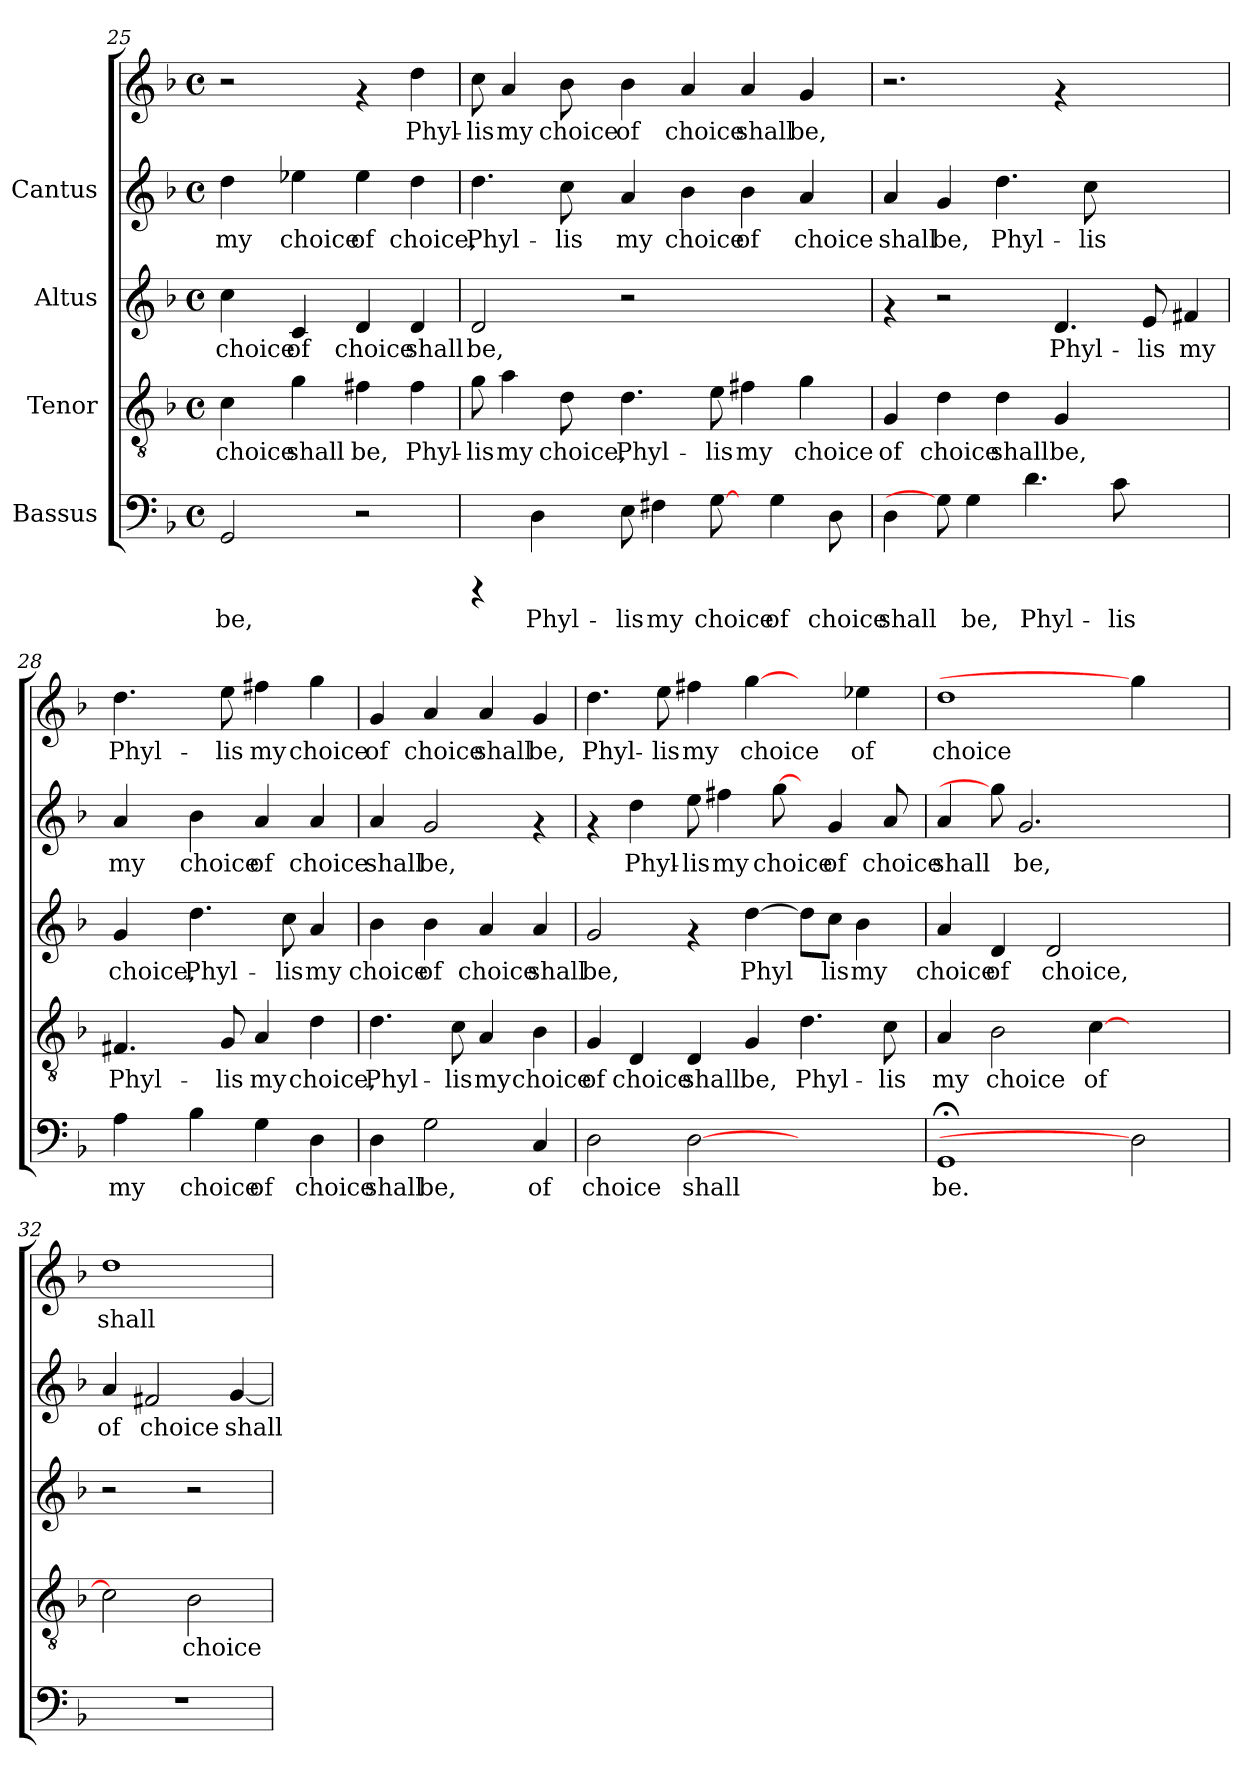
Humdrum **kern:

**kern	**text	**kern	**text	**kern	**text	**kern	**text	**kern	**text
*part4	*part4	*part3	*part3	*part2	*part2	*part1	*part1	*part1	*part1
*staff5	*staff5	*staff4	*staff4	*staff3	*staff3	*staff2	*staff2	*staff1	*staff1
*I"Bassus	*	*I"Tenor	*	*I"Altus	*	*I"Cantus	*	*	*
*clefF4	*	*clefGv2	*	*clefG2	*	*clefG2	*	*clefG2	*
*k[b-]	*	*k[b-]	*	*k[b-]	*	*k[b-]	*	*k[b-]	*
*F:	*	*F:	*	*F:	*	*F:	*	*F:	*
*M4/4	*	*M4/4	*	*M4/4	*	*M4/4	*	*M4/4	*
*met(c)	*	*met(c)	*	*met(c)	*	*met(c)	*	*met(c)	*
=25	=25	=25	=25	=25	=25	=25	=25	=25	=25
!	!LO:LY:b:cj	!	!LO:LY:b:cj	!	!LO:LY:b:cj	!	!LO:LY:b:cj	!	!
2GG/	be,	4c\	choice	4cc\	choice	4dd\	-my	2r	.
!	!	!	!LO:LY:b:cj	!	!LO:LY:b:cj	!	!LO:LY:b:cj	!	!
.	.	4g\	shall	4c/	of	4ee-X\	choice	.	.
!	!	!	!LO:LY:b:cj	!	!LO:LY:b:cj	!	!LO:LY:b:cj	!	!
2r	.	4f#X\	be,	4d/	choice	4ee-\	of	4rf	.
!	!	!	!LO:LY:b:cj	!	!LO:LY:b:cj	!	!LO:LY:b:cj	!	!LO:LY:b:cj
.	.	4f#\	Phyl-	4d/	shall	4dd\	choice,	4dd\	Phyl-
=26	=26	=26	=26	=26	=26	=26	=26	=26	=26
!	!	!	!LO:LY:b:cj	!	!LO:LY:b:cj	!	!LO:LY:b:cj	!	!LO:LY:b:cj
4rCCC	.	8g\	-lis	2d/	be,	4.dd\	Phyl-	8cc\	lis
!	!	!	!LO:LY:b:cj	!	!	!	!	!	!LO:LY:b:cj
.	.	4a\	my	.	.	.	.	4a/	my
!	!LO:LY:b:cj	!	!	!	!	!	!	!	!
4D\	Phyl-	.	.	.	.	.	.	.	.
!	!	!	!LO:LY:b:cj	!	!	!	!LO:LY:b:cj	!	!LO:LY:b:cj
.	.	8d\	choice,	.	.	8cc\	-lis	8b-\	choice
!	!LO:LY:b:cj	!	!LO:LY:b:cj	!	!	!	!LO:LY:b:cj	!	!LO:LY:b:cj
8E\	-lis	4.d\	Phyl-	2r	.	4a/	my	4b-\	of
!	!LO:LY:b:cj	!	!	!	!	!	!	!	!
4F#X\	my	.	.	.	.	.	.	.	.
!	!	!	!	!	!	!	!LO:LY:b:cj	!	!LO:LY:b:cj
.	.	.	.	.	.	4b-\	choice	4a/	choice
!	!LO:LY:b:cj	!	!LO:LY:b:cj	!	!	!	!	!	!
[8G\	choice	8e\	-lis	.	.	.	.	.	.
!	!	!	!LO:LY:b:cj	!	!	!	!LO:LY:b:cj	!	!LO:LY:b:cj
8ryy	.	4f#X\	my	2ryy	.	4b-\	of	4a/	shall
!	!LO:LY:b:cj	!	!	!	!	!	!	!	!
4G\	of	.	.	.	.	.	.	.	.
!	!	!	!LO:LY:b:cj	!	!	!	!LO:LY:b:cj	!	!LO:LY:b:cj
.	.	4g\	choice	.	.	4a/	choice	4g/	be,
!	!LO:LY:b:cj	!	!	!	!	!	!	!	!
8D\	choice	.	.	.	.	.	.	.	.
!!LO:LB:g=z
=27	=27	=27	=27	=27	=27	=27	=27	=27	=27
!	!LO:LY:b:cj	!	!LO:LY:b:cj	!	!	!	!LO:LY:b:cj	!	!
4D\	shall	4G/	of	4rf	.	4a/	shall	2.r	.
!	!	!	!LO:LY:b:cj	!	!	!	!LO:LY:b:cj	!	!
8G\]	.	4d\	choice	2r	.	4g/	be,	.	.
!	!LO:LY:b:cj	!	!	!	!	!	!	!	!
4G\	be,	.	.	.	.	.	.	.	.
!	!	!	!LO:LY:b:cj	!	!	!	!LO:LY:b:cj	!	!
.	.	4d\	shall	.	.	4.dd\	Phyl-	.	.
!	!LO:LY:b:cj	!	!	!	!	!	!	!	!
4.d\	Phyl-	.	.	.	.	.	.	.	.
!	!	!	!LO:LY:b:cj	!	!LO:LY:b:cj	!	!	!	!
.	.	4G/	be,	4.d/	Phyl-	.	.	4rf	.
!	!	!	!	!	!	!	!LO:LY:b:cj	!	!
.	.	.	.	.	.	8cc\	-lis	.	.
!	!LO:LY:b:cj	!	!	!	!	!	!	!	!
8c\	-lis	2ryy	.	.	.	2ryy	.	2ryy	.
!	!	!	!	!	!LO:LY:b:cj	!	!	!	!
4.ryy	.	.	.	8e/	-lis	.	.	.	.
!	!	!	!	!	!LO:LY:b:cj	!	!	!	!
.	.	.	.	4f#X/	my	.	.	.	.
=28	=28	=28	=28	=28	=28	=28	=28	=28	=28
!	!LO:LY:b:cj	!	!LO:LY:b:cj	!	!LO:LY:b:cj	!	!LO:LY:b:cj	!	!LO:LY:b:cj
4A\	my	4.F#X/	Phyl-	4g/	choice,	4a/	my	4.dd\	Phyl-
!	!LO:LY:b:cj	!	!	!	!LO:LY:b:cj	!	!LO:LY:b:cj	!	!
4B-\	choice	.	.	4.dd\	Phyl-	4b-\	choice	.	.
!	!	!	!LO:LY:b:cj	!	!	!	!	!	!LO:LY:b:cj
.	.	8G/	-lis	.	.	.	.	8ee\	-lis
!	!LO:LY:b:cj	!	!LO:LY:b:cj	!	!	!	!LO:LY:b:cj	!	!LO:LY:b:cj
4G\	of	4A/	my	.	.	4a/	of	4ff#X\	my
!	!	!	!	!	!LO:LY:b:cj	!	!	!	!
.	.	.	.	8cc\	-lis	.	.	.	.
!	!LO:LY:b:cj	!	!LO:LY:b:cj	!	!LO:LY:b:cj	!	!LO:LY:b:cj	!	!LO:LY:b:cj
4D\	choice	4d\	choice,	4a/	my	4a/	choice	4gg\	choice
!!LO:LB:g=z
=29	=29	=29	=29	=29	=29	=29	=29	=29	=29
!	!LO:LY:b:cj	!	!LO:LY:b:cj	!	!LO:LY:b:cj	!	!LO:LY:b:cj	!	!LO:LY:b:cj
4D\	shall	4.d\	Phyl-	4b-\	choice	4a/	shall	4g/	of
!	!LO:LY:b:cj	!	!	!	!LO:LY:b:cj	!	!LO:LY:b:cj	!	!LO:LY:b:cj
2G\	be,	.	.	4b-\	of	2g/	be,	4a/	choice
!	!	!	!LO:LY:b:cj	!	!	!	!	!	!
.	.	8c\	-lis	.	.	.	.	.	.
!	!	!	!LO:LY:b:cj	!	!LO:LY:b:cj	!	!	!	!LO:LY:b:cj
.	.	4A/	my	4a/	choice	.	.	4a/	shall
!	!LO:LY:b:cj	!	!LO:LY:b:cj	!	!LO:LY:b:cj	!	!	!	!LO:LY:b:cj
4C/	of	4B-\	choice	4a/	shall	4rf	.	4g/	be,
=30	=30	=30	=30	=30	=30	=30	=30	=30	=30
!	!LO:LY:b:cj	!	!LO:LY:b:cj	!	!LO:LY:b:cj	!	!	!	!LO:LY:b:cj
2D\	choice	4G/	of	2g/	be,	4rf	.	4.dd\	Phyl-
!	!	!	!LO:LY:b:cj	!	!	!	!LO:LY:b:cj	!	!
.	.	4D/	choice	.	.	4dd\	Phyl-	.	.
!	!	!	!	!	!	!	!	!	!LO:LY:b:cj
.	.	.	.	.	.	.	.	8ee\	-lis
!	!LO:LY:b:cj	!	!LO:LY:b:cj	!	!	!	!LO:LY:b:cj	!	!LO:LY:b:cj
[2D	shall	4D/	shall	4rf	.	8ee\	-lis	4ff#X\	my
!	!	!	!	!	!	!	!LO:LY:b:cj	!	!
.	.	.	.	.	.	4ff#X\	my	.	.
!	!	!	!LO:LY:b:cj	!	!LO:LY:b:cj	!	!	!	!LO:LY:b:cj
.	.	4G/	be,	[>4dd\	Phyl-	.	.	[4gg\	choice
!	!	!	!	!	!	!	!LO:LY:b:cj	!	!
.	.	.	.	.	.	[8gg\	choice	.	.
!	!	!	!LO:LY:b:cj	!	!LO:LY:b:cj	!	!	!	!
2ryy	.	4.d\	Phyl-	8dd\L]	-	8ryy	.	4ryy	.
!	!	!	!	!	!LO:LY:b:cj	!	!LO:LY:b:cj	!	!
.	.	.	.	8cc\J	lis	4g/	of	.	.
!	!	!	!	!	!LO:LY:b:cj	!	!	!	!LO:LY:b:cj
.	.	.	.	4b-\	my	.	.	4ee-X\	of
!	!	!	!LO:LY:b:cj	!	!	!	!LO:LY:b:cj	!	!
.	.	8c\	-lis	.	.	8a/	choice	.	.
=31	=31	=31	=31	=31	=31	=31	=31	=31	=31
!	!LO:LY:b:cj	!	!LO:LY:b:cj	!	!LO:LY:b:cj	!	!LO:LY:b:cj	!	!LO:LY:b:cj
1GG;<	be.	4A/	my	4a/	choice	4a/	shall	1dd	choice
!	!	!	!LO:LY:b:cj	!	!LO:LY:b:cj	!	!	!	!
.	.	2B-\	choice	4d/	of	8gg\]	.	.	.
!	!	!	!	!	!	!	!LO:LY:b:cj	!	!
.	.	.	.	.	.	2.g/	be,	.	.
!	!	!	!	!	!LO:LY:b:cj	!	!	!	!
.	.	.	.	2d/	choice,	.	.	.	.
!	!	!	!LO:LY:b:cj	!	!	!	!	!	!
.	.	[>4c\	of	.	.	.	.	.	.
2D]	.	2ryy	.	2ryy	.	.	.	4gg\]	.
.	.	.	.	.	.	4.ryy	.	.	.
.	.	.	.	.	.	.	.	4ryy	.
!!LO:PB:g=z
=32	=32	=32	=32	=32	=32	=32	=32	=32	=32
!	!	!	!LO:LY:b:cj	!	!	!	!LO:LY:b:cj	!	!LO:LY:b:cj
1r	.	2c\]	.	2r	.	4a/	of	1dd	shall
!	!	!	!	!	!	!	!LO:LY:b:cj	!	!
.	.	.	.	.	.	2f#X/	choice	.	.
!	!	!	!LO:LY:b:cj	!	!	!	!	!	!
.	.	2B-\	choice	2r	.	.	.	.	.
!	!	!	!	!	!	!	!LO:LY:b:cj	!	!
.	.	.	.	.	.	[<4g/	shall	.	.
=	=	=	=	=	=	=	=	=	=
*-	*-	*-	*-	*-	*-	*-	*-	*-	*-
